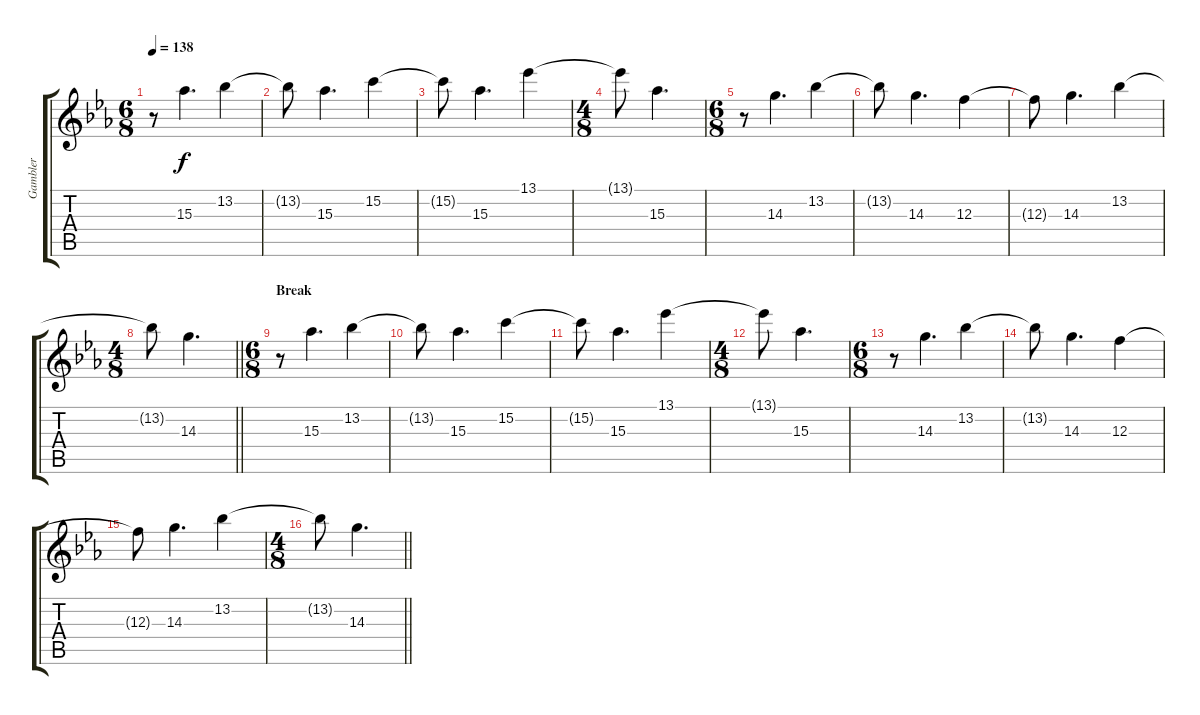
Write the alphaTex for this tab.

\track ("Gambler" "Gambler") {instrument distortionguitar}
\staff {score tabs}
\tuning (D4 A3 F3 C3 G2 D2) {hide}
\ts (6 8)
\tempo 138
\clef g2
\ks eb
r.8{dy f} 15.3.4{d} 13.2.4 |
13.2{t}.8 15.3.4{d} 15.2.4 |
15.2{t}.8 15.3.4{d} 13.1.4 |
\ts (4 8)
13.1{t}.8 15.3.4{d} |
\ts (6 8)
r.8 14.3.4{d} 13.2.4 |
13.2{t}.8 14.3.4{d} 12.3.4 |
12.3{t}.8 14.3.4{d} 13.2.4 |
\ts (4 8)
\barLineRight lightlight
13.2{t}.8 14.3.4{d} |
\ts (6 8)
\section ("" "Break")
r.8 15.3.4{d} 13.2.4 |
13.2{t}.8 15.3.4{d} 15.2.4 |
15.2{t}.8 15.3.4{d} 13.1.4 |
\ts (4 8)
13.1{t}.8 15.3.4{d} |
\ts (6 8)
r.8 14.3.4{d} 13.2.4 |
13.2{t}.8 14.3.4{d} 12.3.4 |
12.3{t}.8 14.3.4{d} 13.2.4 |
\ts (4 8)
\barLineRight lightlight
13.2{t}.8 14.3.4{d}
